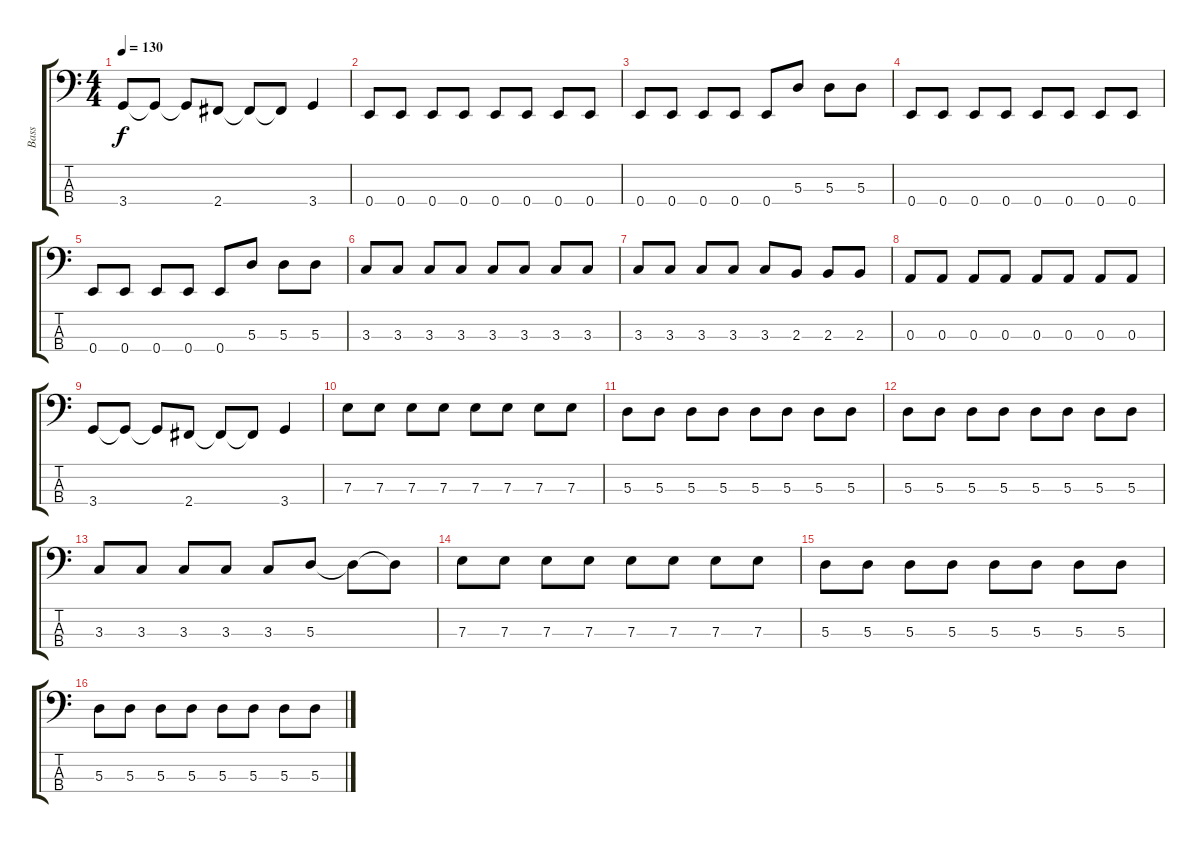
\track ("Bass" "Bass") {instrument electricbassfinger}
\staff {score tabs}
\tuning (G2 D2 A1 E1) {hide}
\ts (4 4)
\tempo 130
\clef f4
\ks c
3.4.8{dy f} 3.4{t}.8 3.4{t}.8 2.4.8 2.4{t}.8 2.4{t}.8 3.4.4 |
0.4.8 0.4.8 0.4.8 0.4.8 0.4.8 0.4.8 0.4.8 0.4.8 |
0.4.8 0.4.8 0.4.8 0.4.8 0.4.8 5.3.8 5.3.8 5.3.8 |
0.4.8 0.4.8 0.4.8 0.4.8 0.4.8 0.4.8 0.4.8 0.4.8 |
0.4.8 0.4.8 0.4.8 0.4.8 0.4.8 5.3.8 5.3.8 5.3.8 |
3.3.8 3.3.8 3.3.8 3.3.8 3.3.8 3.3.8 3.3.8 3.3.8 |
3.3.8 3.3.8 3.3.8 3.3.8 3.3.8 2.3.8 2.3.8 2.3.8 |
0.3.8 0.3.8 0.3.8 0.3.8 0.3.8 0.3.8 0.3.8 0.3.8 |
3.4.8 3.4{t}.8 3.4{t}.8 2.4.8 2.4{t}.8 2.4{t}.8 3.4.4 |
7.3.8 7.3.8 7.3.8 7.3.8 7.3.8 7.3.8 7.3.8 7.3.8 |
5.3.8 5.3.8 5.3.8 5.3.8 5.3.8 5.3.8 5.3.8 5.3.8 |
5.3.8 5.3.8 5.3.8 5.3.8 5.3.8 5.3.8 5.3.8 5.3.8 |
3.3.8 3.3.8 3.3.8 3.3.8 3.3.8 5.3.8 5.3{t}.8 5.3{t}.8 |
7.3.8 7.3.8 7.3.8 7.3.8 7.3.8 7.3.8 7.3.8 7.3.8 |
5.3.8 5.3.8 5.3.8 5.3.8 5.3.8 5.3.8 5.3.8 5.3.8 |
5.3.8 5.3.8 5.3.8 5.3.8 5.3.8 5.3.8 5.3.8 5.3.8
